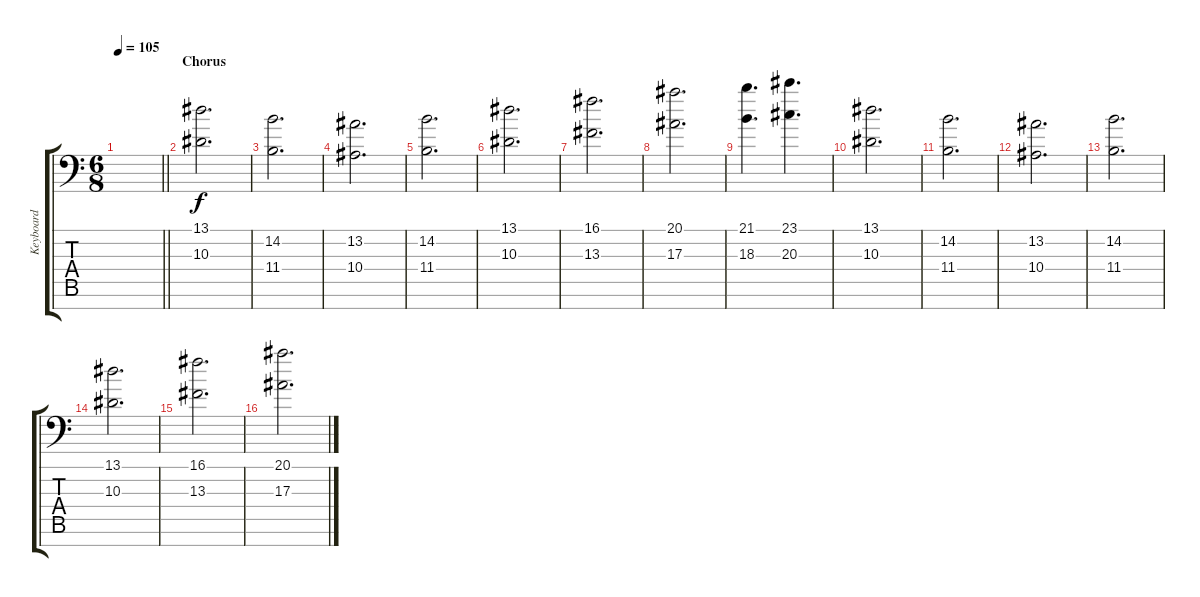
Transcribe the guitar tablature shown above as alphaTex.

\track ("Keyboard" "Keyboard") {instrument tremolostrings}
\staff {score tabs}
\tuning (D4 A3 F3 C3 G2 D2 A1) {hide}
\ts (6 8)
\tempo 105
\clef f4
\barLineRight lightlight
\ks c
|
\section ("" "Chorus")
(13.1 10.3).2{d volume 12} |
(14.2 11.4).2{d} |
(13.2 10.4).2{d} |
(14.2 11.4).2{d} |
(13.1 10.3).2{d} |
(16.1 13.3).2{d} |
(20.1 17.3).2{d} |
(21.1 18.3).4{d} (23.1 20.3).4{d} |
(13.1 10.3).2{d} |
(14.2 11.4).2{d} |
(13.2 10.4).2{d} |
(14.2 11.4).2{d} |
(13.1 10.3).2{d} |
(16.1 13.3).2{d} |
(20.1 17.3).2{d}
